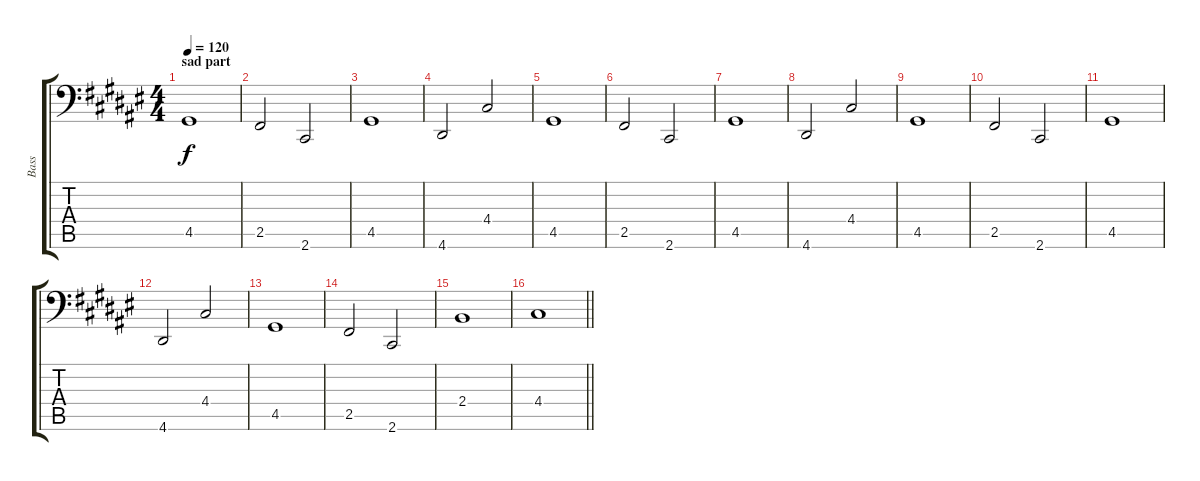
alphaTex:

\track ("Bass" "Bass") {instrument electricbassfinger}
\staff {score tabs}
\tuning (C3 G2 D2 A1 E1 B0) {hide}
\ts (4 4)
\section ("" "sad part")
\tempo 120
\clef f4
\ks f#
4.5.1{dy f} |
2.5.2 2.6.2 |
4.5.1 |
4.6.2 4.4.2 |
4.5.1 |
2.5.2 2.6.2 |
4.5.1 |
4.6.2 4.4.2 |
4.5.1 |
2.5.2 2.6.2 |
4.5.1 |
4.6.2 4.4.2 |
4.5.1 |
2.5.2 2.6.2 |
2.4.1 |
\barLineRight lightlight
4.4.1
